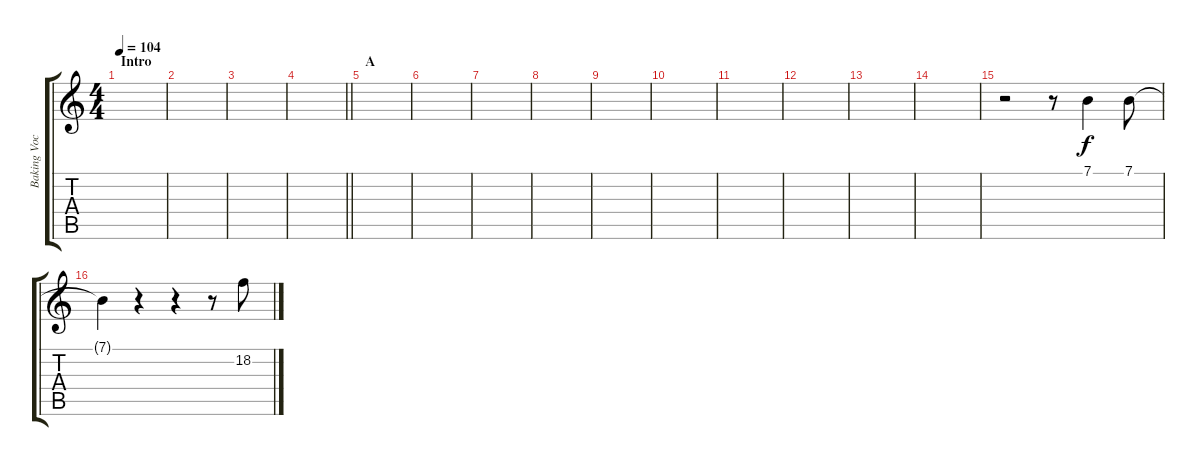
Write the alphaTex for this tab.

\track ("Baking Vocals" "Baking Voc") {instrument tenorsax}
\staff {score tabs}
\tuning (E4 B3 G3 D3 A2 D2) {hide}
\ts (4 4)
\section ("" "Intro")
\tempo 104
\clef g2
\ks c
|
|
|
\barLineRight lightlight
|
\section ("" "A")
|
|
|
|
|
|
|
|
|
|
r.2 r.8 7.1.4 7.1.8 |
7.1{t}.4 r.4 r.4 r.8 18.2.8
